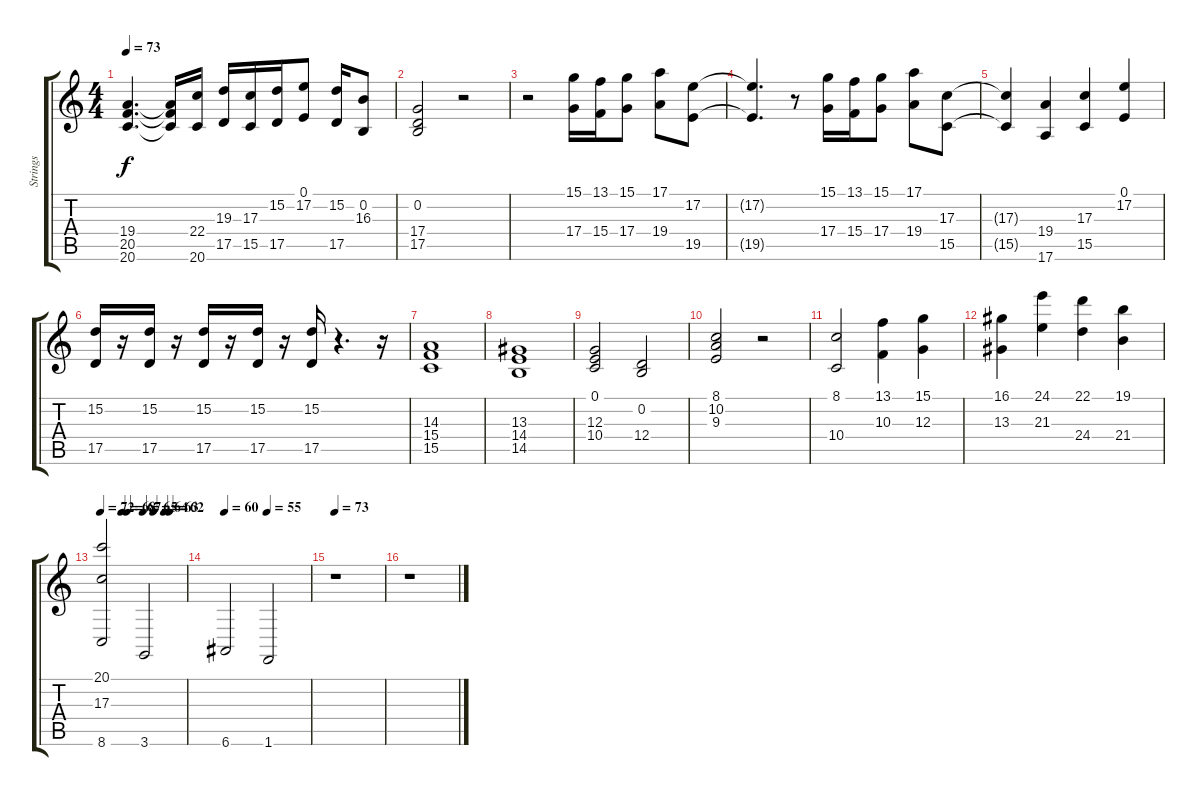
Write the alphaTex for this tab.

\track ("Strings" "Strings") {instrument stringensemble1}
\staff {score tabs}
\tuning (E4 B3 G3 D3 A2 E2) {hide}
\ts (4 4)
\tempo 73
\clef g2
\ks c
(19.4 20.5 20.6).4{d dy f} (19.4{t} 20.5{t} 20.6{t}).16 (22.4 20.6).16 (19.3 17.5).16 (17.3 15.5).16 (15.2 17.5).16 (0.1 17.2).8 (15.2 17.5).16 (0.2 16.3).8 |
(0.2 17.4 17.5).2 r.2 |
r.2 (15.1 17.4).16 (13.1 15.4).16 (15.1 17.4).8 (17.1 19.4).8 (17.2 19.5).8 |
(17.2{t} 19.5{t}).4{d} r.8 (15.1 17.4).16 (13.1 15.4).16 (15.1 17.4).8 (17.1 19.4).8 (17.3 15.5).8 |
(17.3{t} 15.5{t}).4 (19.4 17.6).4 (17.3 15.5).4 (0.1 17.2).4 |
(15.2 17.5).16 r.16 (15.2 17.5).16 r.16 (15.2 17.5).16 r.16 (15.2 17.5).16 r.16 (15.2 17.5).16 r.4{d} r.16 |
(14.3 15.4 15.5).1 |
(13.3 14.4 14.5).1 |
(0.1 12.3 10.4).2 (0.2 12.4).2 |
(8.1 10.2 9.3).2 r.2 |
(8.1 10.4).2 (13.1 10.3).4 (15.1 12.3).4 |
(16.1 13.3).4 (24.1 21.3).4 (22.1 24.4).4 (19.1 21.4).4 |
\tempo 72
\tempo (65 0.5)
\tempo (68 0.25)
\tempo (67 0.3125)
\tempo (64 0.625)
\tempo (63 0.75)
\tempo (62 0.8125)
(20.1 17.3 8.6).2 3.6.2 |
\tempo 60
\tempo (55 0.5)
6.6.2 1.6.2 |
\tempo 73
r.1 |
r.1
